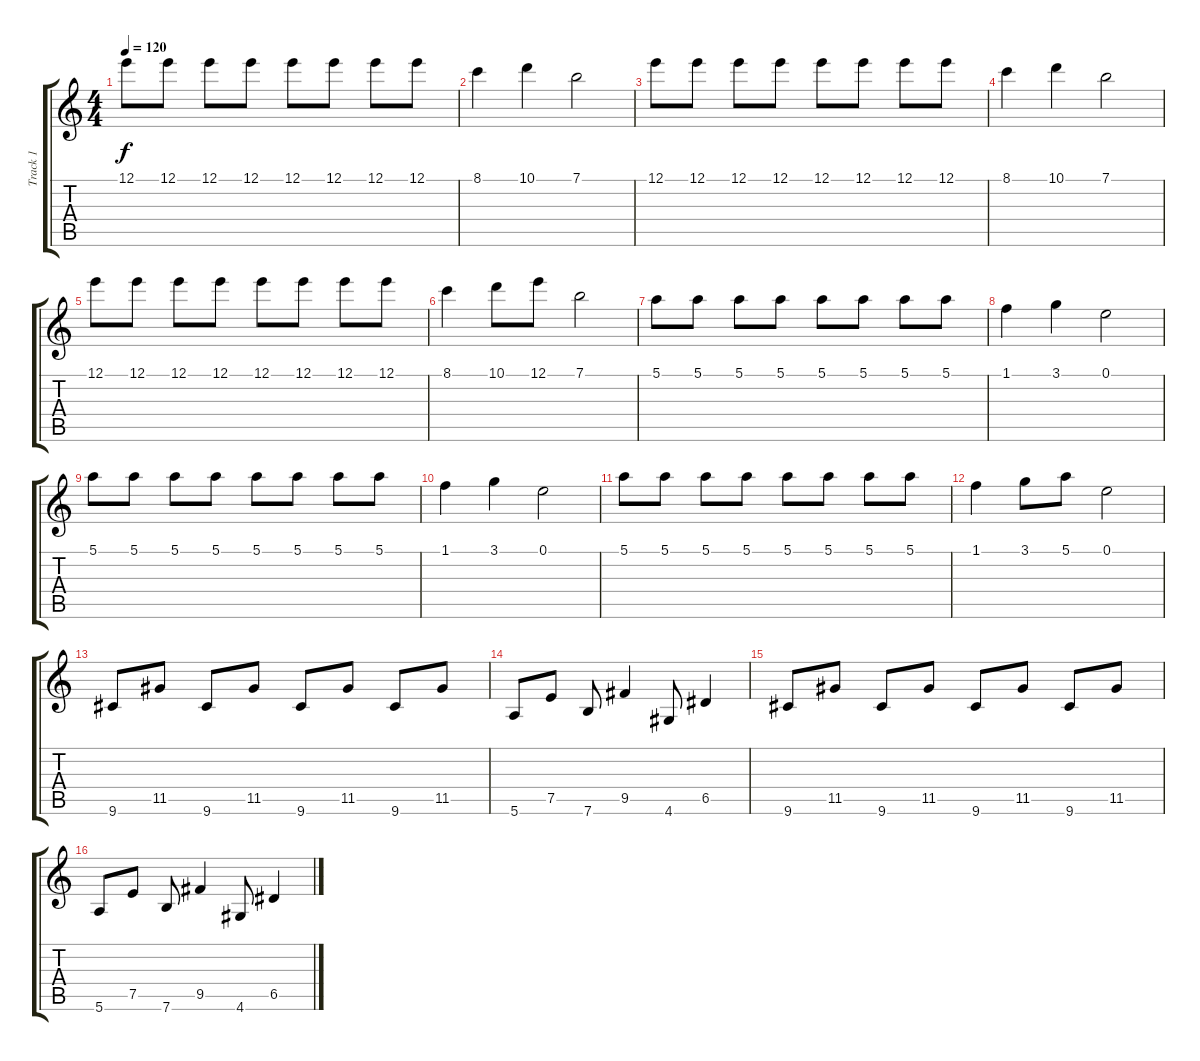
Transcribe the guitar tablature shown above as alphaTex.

\track ("Track 1" "Track 1") {instrument acousticguitarsteel}
\staff {score tabs}
\tuning (E4 B3 G3 D3 A2 E2) {hide}
\ts (4 4)
\tempo 120
\clef g2
\ks c
12.1.8{dy f} 12.1.8 12.1.8 12.1.8 12.1.8 12.1.8 12.1.8 12.1.8 |
8.1.4 10.1.4 7.1.2 |
12.1.8 12.1.8 12.1.8 12.1.8 12.1.8 12.1.8 12.1.8 12.1.8 |
8.1.4 10.1.4 7.1.2 |
12.1.8 12.1.8 12.1.8 12.1.8 12.1.8 12.1.8 12.1.8 12.1.8 |
8.1.4 10.1.8 12.1.8 7.1.2 |
5.1.8 5.1.8 5.1.8 5.1.8 5.1.8 5.1.8 5.1.8 5.1.8 |
1.1.4 3.1.4 0.1.2 |
5.1.8 5.1.8 5.1.8 5.1.8 5.1.8 5.1.8 5.1.8 5.1.8 |
1.1.4 3.1.4 0.1.2 |
5.1.8 5.1.8 5.1.8 5.1.8 5.1.8 5.1.8 5.1.8 5.1.8 |
1.1.4 3.1.8 5.1.8 0.1.2 |
9.6.8 11.5.8 9.6.8 11.5.8 9.6.8 11.5.8 9.6.8 11.5.8 |
5.6.8 7.5.8 7.6.8 9.5.4 4.6.8 6.5.4 |
9.6.8 11.5.8 9.6.8 11.5.8 9.6.8 11.5.8 9.6.8 11.5.8 |
5.6.8 7.5.8 7.6.8 9.5.4 4.6.8 6.5.4
